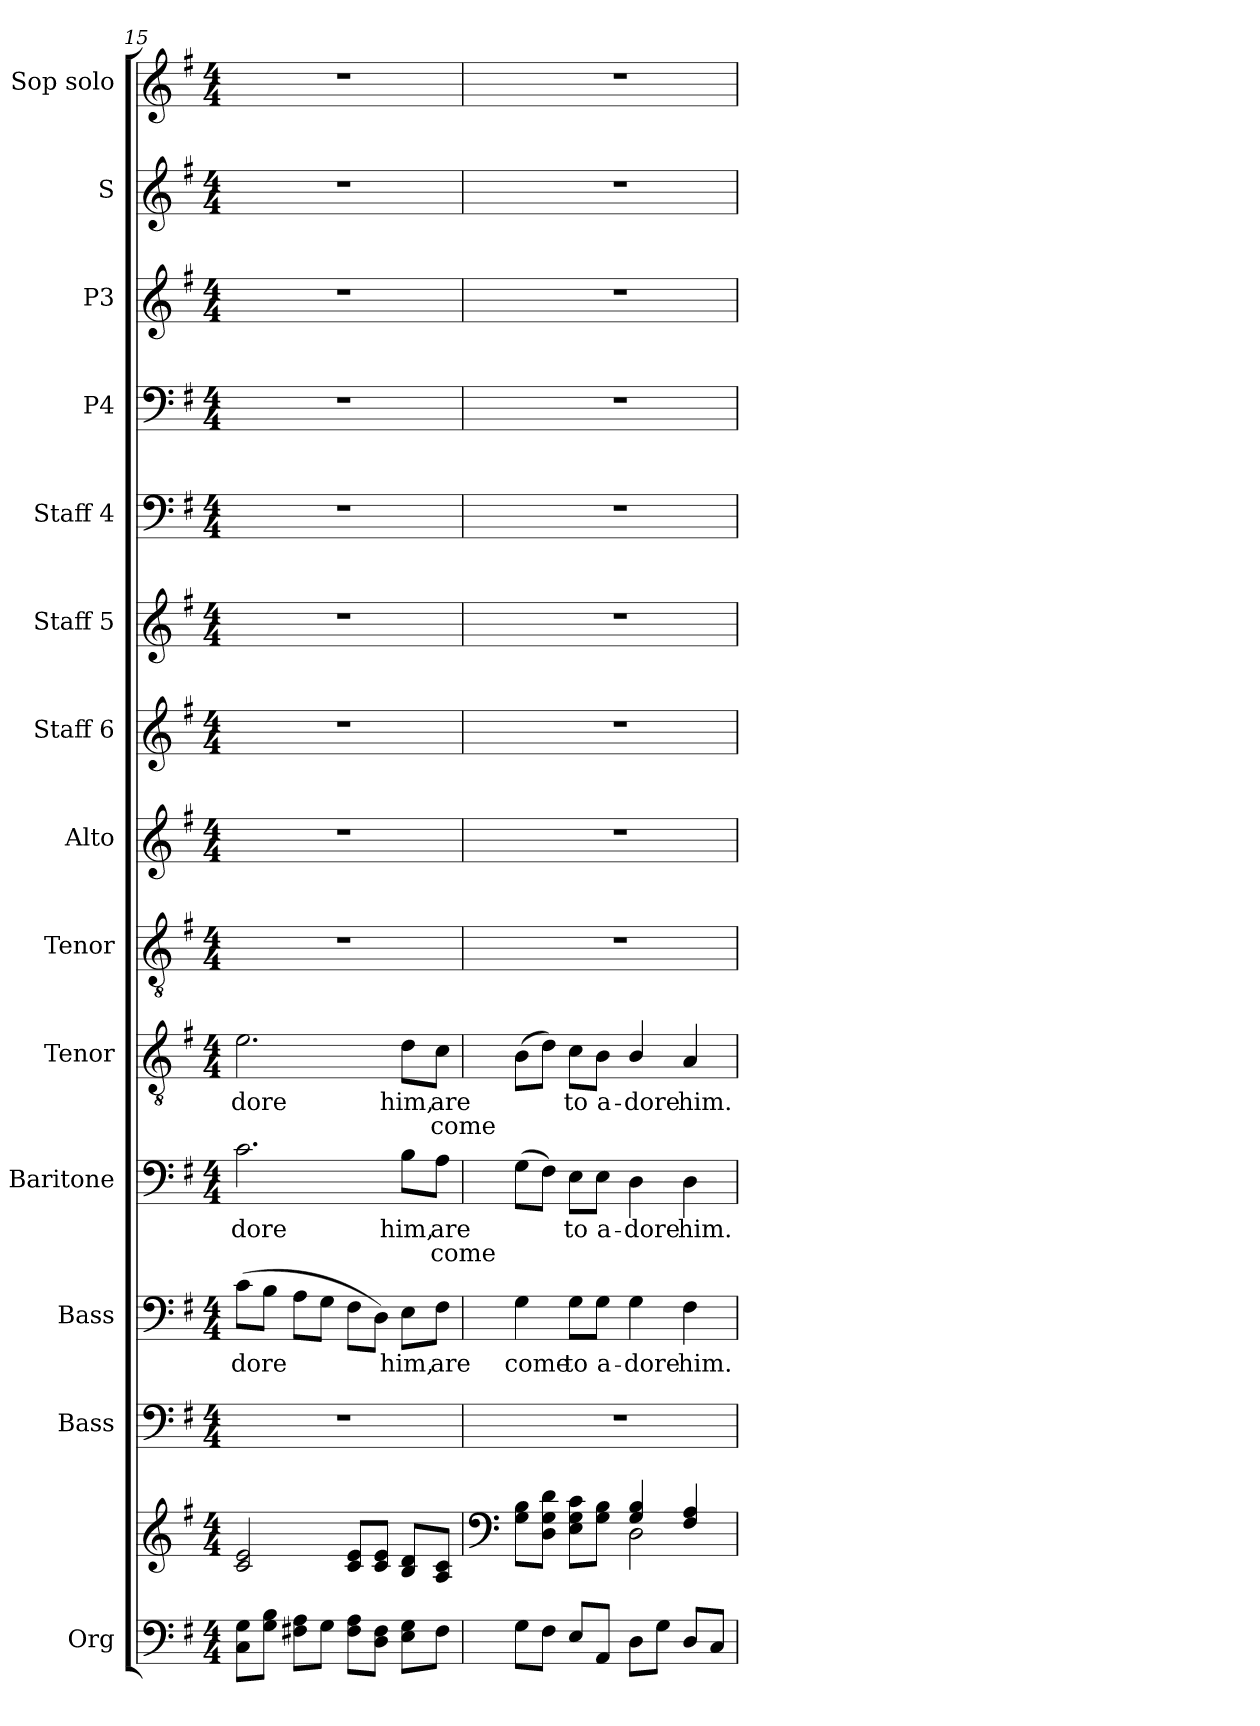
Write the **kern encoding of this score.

**kern	**kern	**kern	**kern	**text	**kern	**text	**text	**kern	**text	**text	**kern	**kern	**kern	**kern	**kern	**kern	**kern	**kern	**kern
*part14	*part14	*part13	*part12	*part12	*part11	*part11	*part11	*part10	*part10	*part10	*part9	*part8	*part7	*part6	*part5	*part4	*part3	*part2	*part1
*staff15	*staff14	*staff13	*staff12	*staff12	*staff11	*staff11	*staff11	*staff10	*staff10	*staff10	*staff9	*staff8	*staff7	*staff6	*staff5	*staff4	*staff3	*staff2	*staff1
*I"Org	*	*I"Bass	*I"Bass	*	*I"Baritone	*	*	*I"Tenor	*	*	*I"Tenor	*I"Alto	*I"Staff 6	*I"Staff 5	*I"Staff 4	*I"P4	*I"P3	*I"S	*I"Sop solo
*I'Org.	*	*I'B.	*I'B.	*	*I'Bar.	*	*	*I'T.	*	*	*I'T.	*I'A.	*I'Sta. 6	*I'Sta. 5	*I'Sta. 4	*	*	*	*I'S.
!!LO:PB:g=z
*clefF4	*clefG2	*clefF4	*clefF4	*	*clefF4	*	*	*clefGv2	*	*	*clefGv2	*clefG2	*clefG2	*clefG2	*clefF4	*clefF4	*clefG2	*clefG2	*clefG2
*	*	*	*	*	*	*	*	*ITrd7c12	*	*	*ITrd7c12	*	*	*	*	*	*	*	*
*k[f#]	*k[f#]	*k[f#]	*k[f#]	*	*k[f#]	*	*	*k[f#]	*	*	*k[f#]	*k[f#]	*k[f#]	*k[f#]	*k[f#]	*k[f#]	*k[f#]	*k[f#]	*k[f#]
*G:	*G:	*G:	*G:	*	*G:	*	*	*G:	*	*	*G:	*G:	*G:	*G:	*G:	*G:	*G:	*G:	*G:
*M4/4	*M4/4	*M4/4	*M4/4	*	*M4/4	*	*	*M4/4	*	*	*M4/4	*M4/4	*M4/4	*M4/4	*M4/4	*M4/4	*M4/4	*M4/4	*M4/4
=15	=15	=15	=15	=15	=15	=15	=15	=15	=15	=15	=15	=15	=15	=15	=15	=15	=15	=15	=15
!	!	!	!	!LO:LY:b:color=#000000	!	!	!	!	!	!	!	!	!	!	!	!	!	!	!
!	!	!	!	!	!	!LO:LY:b:color=#000000	!	!	!	!	!	!	!	!	!	!	!	!	!
!	!	!	!	!	!	!	!	!	!LO:LY:b:color=#000000	!	!	!	!	!	!	!	!	!	!
8Ci\ 8Gi\L	2ci/ 2ei	1r	(8ci\L	-dore	2.ci\	-dore	.	2.Ei\	-dore	.	1r	1r	1r	1r	1r	1r	1r	1r	1r
8Gi\ 8Bi\J	.	.	8Bi\J	.	.	.	.	.	.	.	.	.	.	.	.	.	.	.	.
8F#Xi\ 8Ai\L	.	.	8Ai\L	.	.	.	.	.	.	.	.	.	.	.	.	.	.	.	.
8Gi\J	.	.	8Gi\J	.	.	.	.	.	.	.	.	.	.	.	.	.	.	.	.
8F#i\ 8Ai\L	8ci/ 8ei/L	.	8F#i\L	.	.	.	.	.	.	.	.	.	.	.	.	.	.	.	.
8Di\ 8F#i\J	8ci/ 8ei/J	.	8Di\J)	.	.	.	.	.	.	.	.	.	.	.	.	.	.	.	.
!	!	!	!	!LO:LY:b:color=#000000	!	!	!	!	!	!	!	!	!	!	!	!	!	!	!
!	!	!	!	!	!	!LO:LY:b:color=#000000	!	!	!	!	!	!	!	!	!	!	!	!	!
!	!	!	!	!	!	!	!	!	!LO:LY:b:color=#000000	!	!	!	!	!	!	!	!	!	!
8Ei\ 8Gi\L	8Bi/ 8di/L	.	8Ei\L	him,	8Bi\L	him,	.	8Di\L	him,	.	.	.	.	.	.	.	.	.	.
!	!	!	!	!LO:LY:b:color=#000000	!	!	!	!	!	!	!	!	!	!	!	!	!	!	!
!	!	!	!	!	!	!LO:LY:b:color=#000000	!LO:LY:b:color=#000000	!	!	!	!	!	!	!	!	!	!	!	!
!	!	!	!	!	!	!	!	!	!LO:LY:b:color=#000000	!LO:LY:b:color=#000000	!	!	!	!	!	!	!	!	!
8F#i\J	8Ai/ 8ci/J	.	8F#i\J	are	8Ai\J	are	come	8Ci\J	are	come	.	.	.	.	.	.	.	.	.
=16	=16	=16	=16	=16	=16	=16	=16	=16	=16	=16	=16	=16	=16	=16	=16	=16	=16	=16	=16
*	*clefF4	*	*	*	*	*	*	*	*	*	*	*	*	*	*	*	*	*	*
*	*^	*	*	*	*	*	*	*	*	*	*	*	*	*	*	*	*	*	*
!	!	!	!	!	!LO:LY:b:color=#000000	!	!	!	!	!	!	!	!	!	!	!	!	!	!	!
8Gi\L	8Gi\ 8Bi\L	2ryy	1r	4Gi\	come	(8Gi\L	.	.	(8BBi\L	.	.	1r	1r	1r	1r	1r	1r	1r	1r	1r
8F#i\J	8Di\ 8Gi\ 8di\J	.	.	.	.	8F#i\J)	.	.	8Di\J)	.	.	.	.	.	.	.	.	.	.	.
!	!	!	!	!	!LO:LY:b:color=#000000	!	!	!	!	!	!	!	!	!	!	!	!	!	!	!
!	!	!	!	!	!	!	!LO:LY:b:color=#000000	!	!	!	!	!	!	!	!	!	!	!	!	!
!	!	!	!	!	!	!	!	!	!	!LO:LY:b:color=#000000	!	!	!	!	!	!	!	!	!	!
8Ei/L	8Ei\ 8Gi\ 8ci\L	.	.	8Gi\L	to	8Ei\L	to	.	8Ci\L	to	.	.	.	.	.	.	.	.	.	.
!	!	!	!	!	!LO:LY:b:color=#000000	!	!	!	!	!	!	!	!	!	!	!	!	!	!	!
!	!	!	!	!	!	!	!LO:LY:b:color=#000000	!	!	!	!	!	!	!	!	!	!	!	!	!
!	!	!	!	!	!	!	!	!	!	!LO:LY:b:color=#000000	!	!	!	!	!	!	!	!	!	!
8AAi/J	8Gi\ 8Bi\J	.	.	8Gi\J	a-	8Ei\J	a-	.	8BBi\J	a-	.	.	.	.	.	.	.	.	.	.
!	!	!	!	!	!LO:LY:b:color=#000000	!	!	!	!	!	!	!	!	!	!	!	!	!	!	!
!	!	!	!	!	!	!	!LO:LY:b:color=#000000	!	!	!	!	!	!	!	!	!	!	!	!	!
!	!	!	!	!	!	!	!	!	!	!LO:LY:b:color=#000000	!	!	!	!	!	!	!	!	!	!
8Di\L	4Gi/ 4Bi	2Di\	.	4Gi\	-dore	4Di\	-dore	.	4BBi/	-dore	.	.	.	.	.	.	.	.	.	.
8Gi\J	.	.	.	.	.	.	.	.	.	.	.	.	.	.	.	.	.	.	.	.
!	!	!	!	!	!LO:LY:b:color=#000000	!	!	!	!	!	!	!	!	!	!	!	!	!	!	!
!	!	!	!	!	!	!	!LO:LY:b:color=#000000	!	!	!	!	!	!	!	!	!	!	!	!	!
!	!	!	!	!	!	!	!	!	!	!LO:LY:b:color=#000000	!	!	!	!	!	!	!	!	!	!
8Di/L	4F#i/ 4Ai	.	.	4F#i\	him.	4Di\	him.	.	4AAi/	him.	.	.	.	.	.	.	.	.	.	.
8Ci/J	.	.	.	.	.	.	.	.	.	.	.	.	.	.	.	.	.	.	.	.
*	*v	*v	*	*	*	*	*	*	*	*	*	*	*	*	*	*	*	*	*	*
=	=	=	=	=	=	=	=	=	=	=	=	=	=	=	=	=	=	=	=
*-	*-	*-	*-	*-	*-	*-	*-	*-	*-	*-	*-	*-	*-	*-	*-	*-	*-	*-	*-
